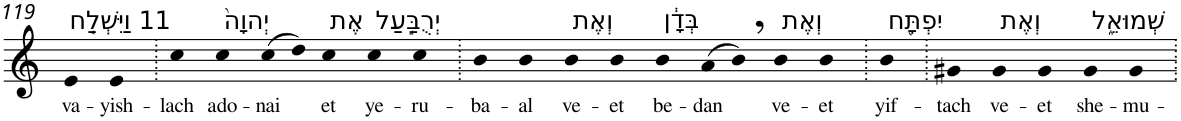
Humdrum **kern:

**kern	**text
*part1	*part1
*staff1	*staff1
*I"Piano	*
*I'Pno	*
!!LO:PB:g=z
*clefG2	*
*k[]	*
=119	=119
!LO:TX:a:t=11 וַיִּשְׁלַ֤ח	!
!	!LO:LY:b
4e	va-
!	!LO:LY:b
4e	-yish-
=120.	=120.
!	!LO:LY:b
4cc	-lach
!LO:TX:a:t=יְהוָה֙	!
!	!LO:LY:b
4cc	ado-
!	!LO:LY:b
(>8cc	-nai
8dd)	.
!LO:TX:a:t=אֶת	!
!	!LO:LY:b
4cc	et
!LO:TX:a:t=יְרֻבַּ֣עַל	!
!	!LO:LY:b
4cc	ye-
!	!LO:LY:b
4cc	-ru-
=121.	=121.
!	!LO:LY:b
4b	-ba-
!	!LO:LY:b
4b	-al
!LO:TX:a:t=וְאֶת	!
!	!LO:LY:b
4b	ve-
!	!LO:LY:b
4b	-et
!LO:TX:a:t=בְּדָ֔ן	!
!	!LO:LY:b
4b	be-
!	!LO:LY:b
(>8a	-dan
8b,)	.
!LO:TX:a:t=וְאֶת	!
!	!LO:LY:b
4b	ve-
!	!LO:LY:b
4b	-et
=122.	=122.
!LO:TX:a:t=יִפְתָּ֖ח	!
!	!LO:LY:b
4b	yif-
=123.	=123.
!	!LO:LY:b
4g#X	-tach
!LO:TX:a:t=וְאֶת	!
!	!LO:LY:b
4g#	ve-
!	!LO:LY:b
4g#	-et
!LO:TX:a:t=שְׁמוּאֵ֑ל	!
!	!LO:LY:b
4g#	she-
!	!LO:LY:b
4g#	-mu-
=.	=.
*-	*-
